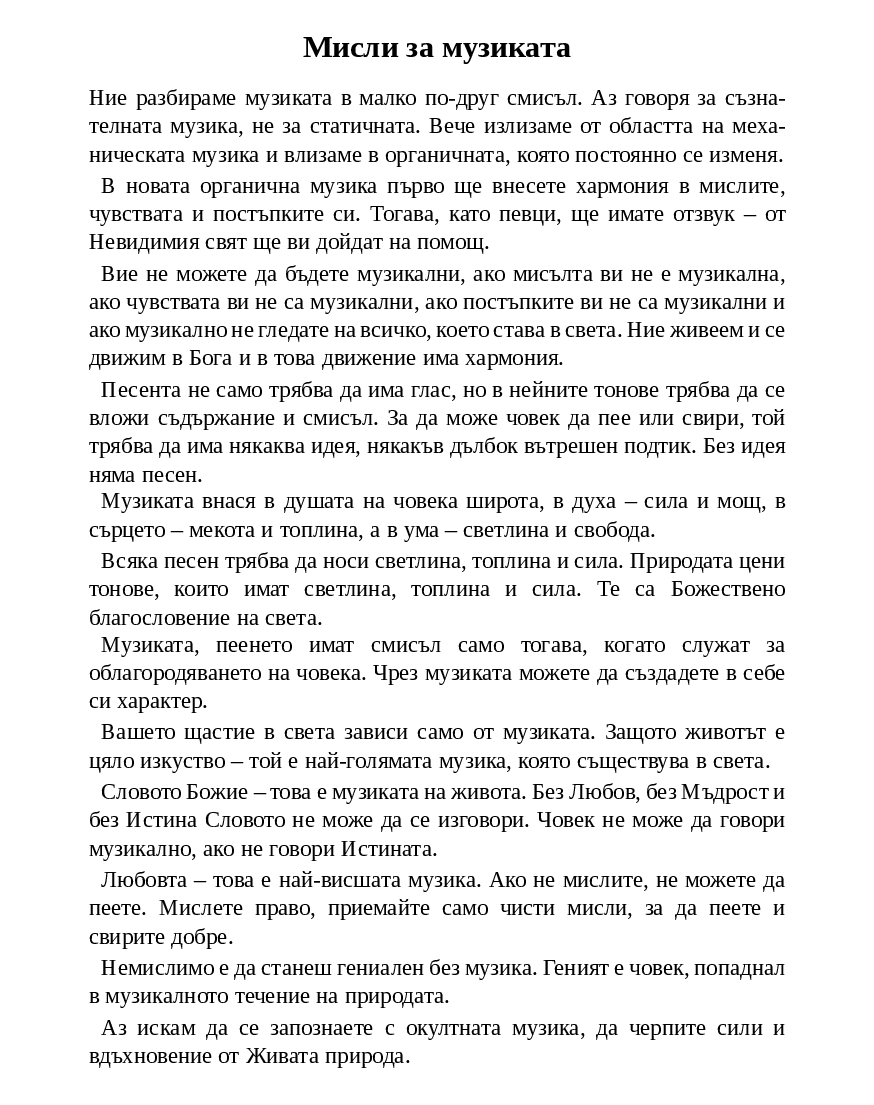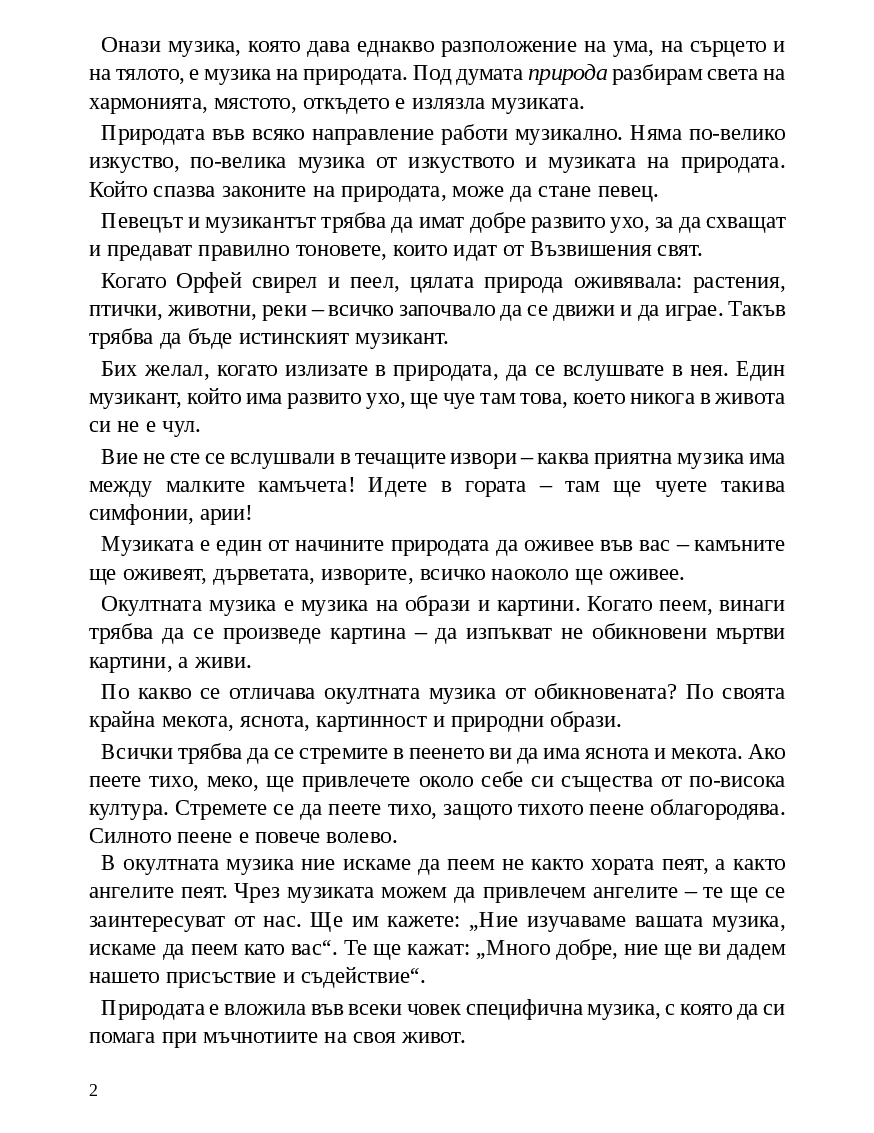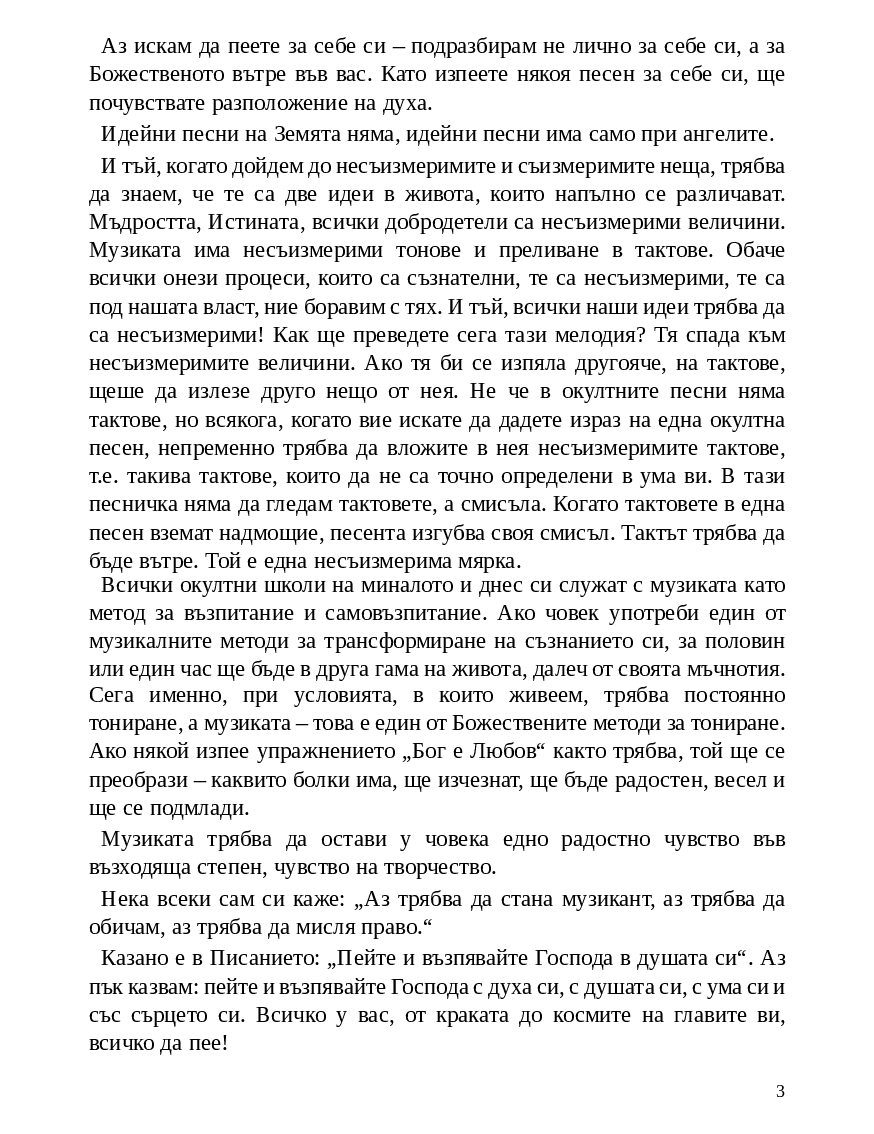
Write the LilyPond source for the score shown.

\version "2.24.4"

% include paper part and global functions
\include "include/globals.ily"

\bookpart {
  \paper {
    print-all-headers = ##f
    print-page-number = ##t
    print-first-page-number = ##f

    % put page numbers on the bottom
    oddHeaderMarkup = \markup ""
    evenHeaderMarkup = \markup ""
    oddFooterMarkup = \markup
    \fill-line {
      ""
      \if \should-print-page-number \fromproperty #'page:page-number-string
    }
    evenFooterMarkup = \markup
    \fill-line {
      \if \should-print-page-number \fromproperty #'page:page-number-string
      ""
    }

    left-margin = 1.5\cm
    right-margin = 1.5\cm
    top-margin = 1.6\cm
    bottom-margin = 1.2\cm
    ragged-bottom = ##t % do not spread the staves to fill the whole vertical space


  }

  \tocItem \markup "Мисли за музиката"
  \markup \fontsize  #+4.5 { \fill-line \bold {"Мисли за музиката"} }

  \markup \abs-fontsize #11 {
    \vspace #1.5 \override #'(baseline-skip . 3.4)
    \justify {

      Ние разбираме музиката в малко по-друг смисъл. Аз говоря за съзна- телната музика, не за статичната. Вече излизаме от областта на меха- ническата музика и влизаме в органичната, която постоянно се изменя.

    }
  }
  \markup \abs-fontsize #11 {
    \vspace #0.9  \override #'(baseline-skip . 3.4)
    \justify {
      \hspace #1.5 
      В новата органична музика първо ще внесете хармония в мислите, чувствата и постъпките си. Тогава, като певци, ще имате отзвук – от Невидимия свят ще ви дойдат на помощ.

    }
  }

  \markup \abs-fontsize #11 {
    \vspace #0.9  \override #'(baseline-skip . 3.4)
    \justify {
      \hspace #1.5
      Вие не можете да бъдете музикални, ако мисълта ви не е музикална, ако чувствата ви не са музикални, ако постъпките ви не са музикални и ако музикално не гледате на всичко, което става в света. Ние живеем и се движим в Бога и в това движение има хармония.
    }
  }
  \markup \abs-fontsize #11 {
    \vspace #0.9  \override #'(baseline-skip . 3.4)
    \justify {
      \hspace #1.5

      Песента не само трябва да има глас, но в нейните тонове трябва да се вложи съдържание и смисъл. За да може човек да пее или свири, той трябва да има някаква идея, някакъв дълбок вътрешен подтик. Без идея няма песен.
    }
  }
  \markup \abs-fontsize #11 {
    \vspace #0.9  \override #'(baseline-skip . 3.4)
    \justify {
      \hspace #1.5

      Музиката внася в душата на човека широта, в духа – сила и мощ, в сърцето – мекота и топлина, а в ума – светлина и свобода.
    }
  }

  \markup \abs-fontsize #11 {
    \vspace #0.9  \override #'(baseline-skip . 3.4)
    \justify {
      \hspace #1.5
      Всяка песен трябва да носи светлина, топлина и сила. Природата цени тонове, които имат светлина, топлина и сила. Те са Божествено благословение на света.
    }
  }

  \markup \abs-fontsize #11 {
    \vspace #0.9  \override #'(baseline-skip . 3.4)
    \justify {
      \hspace #1.5

      Музиката, пеенето имат смисъл само тогава, когато служат за облагородяването на човека. Чрез музиката можете да създадете в себе си характер.
    }
  }
  \markup \abs-fontsize #11 {
    \vspace #0.9  \override #'(baseline-skip . 3.4)
    \justify {
      \hspace #1.5
      Вашето щастие в света зависи само от музиката. Защото животът е цяло изкуство – той е най-голямата музика, която съществува в света.
    }
  }

  \markup \abs-fontsize #11 {
    \vspace #0.9  \override #'(baseline-skip . 3.4)
    \justify {
      \hspace #1.5

      Словото Божие – това е музиката на живота. Без Любов, без Мъдрост и без Истина Словото не може да се изговори. Човек не може да говори музикално, ако не говори Истината.
    }
  }

  \markup \abs-fontsize #11 {
    \vspace #0.9  \override #'(baseline-skip . 3.4)
    \justify {
      \hspace #1.5
      Любовта – това е най-висшата музика. Ако не мислите, не можете да пеете. Мислете право, приемайте само чисти мисли, за да пеете и свирите добре.
    }
  }

  \markup \abs-fontsize #11 {
    \vspace #0.9  \override #'(baseline-skip . 3.4)
    \justify {
      \hspace #1.5

      Немислимо е да станеш гениален без музика. Геният е човек, попаднал в музикалното течение на природата.
    }
  }
 
  \markup \abs-fontsize #11 {
    \vspace #0.9  \override #'(baseline-skip . 3.4)
    \justify {
      \hspace #1.5

      Аз искам да се запознаете с окултната музика, да черпите сили и вдъхновение от Живата природа.
    }
  }

 

 
  \markup \abs-fontsize #11 {
    \vspace #0.9  \override #'(baseline-skip . 3.4)
    \justify {
      \hspace #1.5

      Онази музика, която дава еднакво разположение на ума, на сърцето и на тялото, е музика на природата. Под думата \italic"природа" разбирам света на хармонията, мястото, откъдето е излязла музиката.

    }
  }




  \markup \abs-fontsize #11 {
    \vspace #0.9  \override #'(baseline-skip . 3.4)
    \justify {
      \hspace #1.5
      Природата във всяко направление работи музикално. Няма по-велико изкуство, по-велика музика от изкуството и музиката на природата. Който спазва законите на природата, може да стане певец.
    }
  }

  \markup \abs-fontsize #11 {
    \vspace #0.9  \override #'(baseline-skip . 3.4)
    \justify {
      \hspace #1.5

      Певецът и музикантът трябва да имат добре развито ухо, за да схващат и предават правилно тоновете, които идат от Възвишения свят.

    }
  }
  \markup \abs-fontsize #11 {
    \vspace #0.9  \override #'(baseline-skip . 3.4)
    \justify {
      \hspace #1.5
      Когато Орфей свирел и пеел, цялата природа оживявала: растения, птички, животни, реки – всичко започвало да се движи и да играе. Такъв трябва да бъде истинският музикант.

    }
  }
  \markup \abs-fontsize #11 {
    \vspace #0.9  \override #'(baseline-skip . 3.4)
    \justify {
      \hspace #1.5
      Бих желал, когато излизате в природата, да се вслушвате в нея. Един музикант, който има развито ухо, ще чуе там това, което никога в живота си не е чул.

    }
  }

  \markup \abs-fontsize #11 {
    \vspace #0.9  \override #'(baseline-skip . 3.4)
    \justify {
      \hspace #1.5
      Вие не сте се вслушвали в течащите извори – каква приятна музика има между малките камъчета! Идете в гората – там ще чуете такива симфонии, арии!

    }
  }
  \markup \abs-fontsize #11 {
    \vspace #0.9  \override #'(baseline-skip . 3.4)
    \justify {
      \hspace #1.5
      Музиката е един от начините природата да оживее във вас – камъните ще оживеят, дърветата, изворите, всичко наоколо ще оживее.

    }
  }


  \markup \abs-fontsize #11 {
    \vspace #0.9  \override #'(baseline-skip . 3.4)
    \justify {
      \hspace #1.5
      Окултната музика е музика на образи и картини. Когато пеем, винаги трябва да се произведе картина – да изпъкват не обикновени мъртви картини, а живи.

    }
  }

  \markup \abs-fontsize #11 {
    \vspace #0.9  \override #'(baseline-skip . 3.4)
    \justify {
      \hspace #1.5
      По какво се отличава окултната музика от обикновената? По своята крайна мекота, яснота, картинност и природни образи.

    }
  }

   \markup \abs-fontsize #11 {
    \vspace #0.9  \override #'(baseline-skip . 3.4)
    \justify {
      \hspace #1.5

      Всички трябва да се стремите в пеенето ви да има яснота и мекота. Ако пеете тихо, меко, ще привлечете около себе си същества от по-висока култура. Стремете се да пеете тихо, защото тихото пеене облагородява. Силното пеене е повече волево.

    }
  }



  \markup \abs-fontsize #11 {
    \vspace #0.9  \override #'(baseline-skip . 3.4)
    \justify {
      \hspace #1.5
      В окултната музика ние искаме да пеем не както хората пеят, а както ангелите пеят. Чрез музиката можем да привлечем ангелите – те ще се заинтересуват от нас. Ще им кажете: „Ние изучаваме вашата музика, искаме да пеем като вас“. Те ще кажат: „Много добре, ние ще ви дадем нашето присъствие и съдействие“.

    }
  }
 
    \markup \abs-fontsize #11 {
    \vspace #0.9  \override #'(baseline-skip . 3.4)
    \justify {
      \hspace #1.5

      Природата е вложила във всеки човек специфична музика, с която да си помага при мъчнотиите на своя живот.
    }
  }


\markup \abs-fontsize #11 {
    \vspace #0.9  \override #'(baseline-skip . 3.4)
    \justify {
      \hspace #1.5
      Аз искам да пеете за себе си – подразбирам не лично за себе си, а за Божественото вътре във вас. Като изпеете някоя песен за себе си, ще почувствате разположение на духа.


    }
  }
  \markup \abs-fontsize #11 {
    \vspace #0.9  \override #'(baseline-skip . 3.4)
    \justify {
      \hspace #1.5

      Идейни песни на Земята няма, идейни песни има само при ангелите.

    }
  }

    \markup \abs-fontsize #11 {
    \vspace #0.9  \override #'(baseline-skip . 3.4)
    \justify {
      \hspace #1.5

И тъй, когато дойдем до несъизмеримите и съизмеримите неща, трябва да знаем, че те са две идеи в живота, които напълно се различават. Мъдростта, Истината, всички добродетели са несъизмерими величини. Музиката има несъизмерими тонове и преливане в тактове.
Обаче всички онези процеси, които са съзнателни, те са несъизмерими, те са под нашата власт, ние боравим с тях. И тъй, всички наши идеи трябва да са несъизмерими! Как ще преведете сега тази мелодия? Тя спада към несъизмеримите величини. Ако тя би се изпяла другояче, на тактове, щеше да излезе друго нещо от нея. Не че в окултните песни няма тактове, но всякога, когато вие искате да дадете израз на една окултна песен, непременно трябва да вложите в нея несъизмеримите тактове, т.е. такива тактове, които да не са точно определени в ума ви. В тази песничка няма да гледам тактовете, а смисъла. Когато тактовете в една песен вземат надмощие, песента изгубва своя смисъл. Тактът трябва да бъде вътре. Той е една несъизмерима мярка.
  }
  }

  \markup \abs-fontsize #11 {
    \override #'(baseline-skip . 3.4)
    \justify {
      \hspace #1.5
      Всички окултни школи на миналото и днес си служат с музиката като метод за възпитание и самовъзпитание. Ако човек употреби един от музикалните методи за трансформиране на съзнанието си, за половин или един час ще бъде в друга гама на живота, далеч от своята мъчнотия.

    }
  }
  \markup \abs-fontsize #11 {
    \override #'(baseline-skip . 3.4)
    \justify {
      Сега именно, при условията, в които живеем, трябва постоянно тониране,  а музиката – това е един от Божествените методи за тониране. Ако някой изпее упражнението „Бог е Любов“ както трябва, той ще се преобрази – каквито болки има, ще изчезнат, ще бъде радостен, весел и ще се подмлади.

    }
  }


  \markup \abs-fontsize #11 {
    \vspace #0.9  \override #'(baseline-skip . 3.4)
    \justify {
      \hspace #1.5

      Музиката трябва да остави у човека едно радостно чувство във възходяща степен, чувство на творчество.

    }
  }


  \markup \abs-fontsize #11 {
    \vspace #0.9  \override #'(baseline-skip . 3.4)
    \justify {
      \hspace #1.5
      Нека всеки сам си каже: „Аз трябва да стана музикант, аз трябва да обичам, аз трябва да мисля право.“

    }
  }


  \markup \abs-fontsize #11 {
    \vspace #0.9  \override #'(baseline-skip . 3.4)
    \justify {
      \hspace #1.5

      Казано е в Писанието: „Пейте и възпявайте Господа в душата си“. Аз пък казвам: пейте и възпявайте Господа с духа си, с душата си, с ума си и със сърцето си. Всичко у вас, от краката до космите на главите ви, всичко да пее!

    }
  }


} % bookpart



% Più mosso
% „Weiße Bruderschaft“